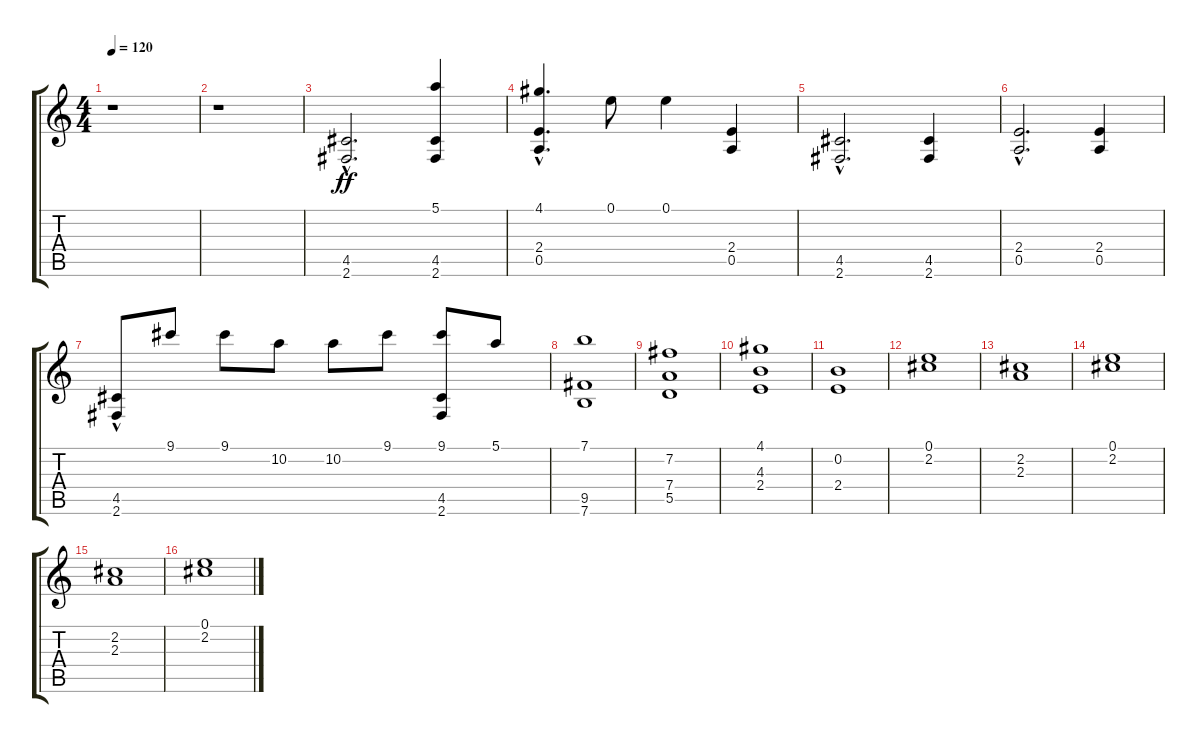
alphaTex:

\track "" {instrument acousticguitarnylon}
\staff {score tabs}
\tuning (E4 B3 G3 D3 A2 E2) {hide}
\ts (4 4)
\tempo 120
\clef g2
\ks c
r.1{dy ff} |
r.1 |
(4.5{hac} 2.6{hac}).2{d} (5.1 4.5 2.6).4 |
(4.1{hac} 2.4{hac} 0.5{hac}).4{d} 0.1.8 0.1.4 (2.4 0.5).4 |
(4.5{hac} 2.6{hac}).2{d} (4.5 2.6).4 |
(2.4{hac} 0.5{hac}).2{d} (2.4 0.5).4 |
(4.5{hac} 2.6{hac}).8 9.1.8 9.1.8 10.2.8 10.2.8 9.1.8 (9.1 4.5 2.6).8 5.1.8 |
(7.1 9.5 7.6).1 |
(7.2 7.4 5.5).1 |
(4.1 4.3 2.4).1 |
(0.2 2.4).1 |
(0.1 2.2).1 |
(2.2 2.3).1 |
(0.1 2.2).1 |
(2.2 2.3).1 |
(0.1 2.2).1
